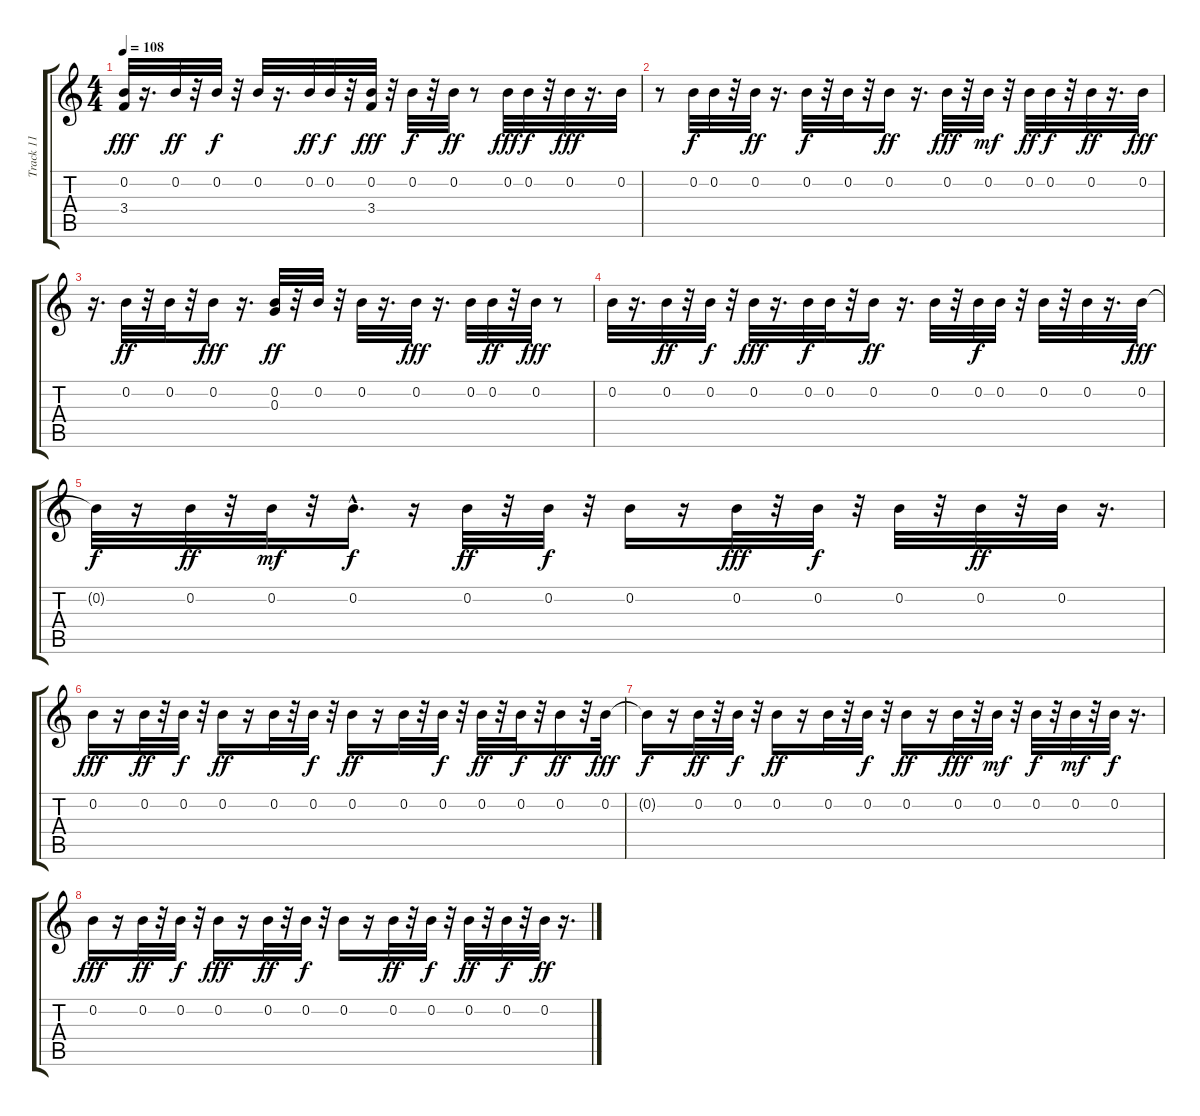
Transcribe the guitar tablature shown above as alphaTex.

\track ("Track 11" "Track 11") {instrument acousticguitarnylon}
\staff {score tabs}
\tuning (E4 B3 G3 D3 A2 E2) {hide}
\ts (4 4)
\tempo 108
\clef g2
\ks c
(0.2 3.4).32{dy fff} r.16{d} 0.2.32{dy ff} r.32 0.2.32{dy f} r.32 0.2.32 r.16{d} 0.2.32{dy ff} 0.2.32{dy f} r.32 (0.2 3.4).32{dy fff} r.32 0.2.32{dy f} r.32 0.2.32{dy ff} r.8 0.2.32{dy fff} 0.2.32{dy f} r.32 0.2.32{dy fff} r.16{d} 0.2.32 |
r.8 0.2.32{dy f} 0.2.32 r.32 0.2.32{dy ff} r.16{d} 0.2.32{dy f} r.32 0.2.32 r.32 0.2.16{dy ff} r.16{d} 0.2.32{dy fff} r.32 0.2.32{dy mf} r.32 0.2.32{dy ff} 0.2.32{dy f} r.32 0.2.32{dy ff} r.16{d} 0.2.32{dy fff} |
r.16{d} 0.2.32{dy ff} r.32 0.2.32 r.32 0.2.16{dy fff} r.16{d} (0.2 0.3).32{dy ff} r.32 0.2.32 r.32 0.2.32 r.16{d} 0.2.32{dy fff} r.16{d} 0.2.32 0.2.32{dy ff} r.32 0.2.32{dy fff} r.8 |
0.2.32 r.16{d} 0.2.32{dy ff} r.32 0.2.32{dy f} r.32 0.2.32{dy fff} r.16{d} 0.2.32{dy f} 0.2.32 r.32 0.2.16{dy ff} r.16{d} 0.2.32 r.32 0.2.32{dy f} 0.2.32 r.32 0.2.32 r.32 0.2.32 r.16{d} 0.2.32{dy fff} |
0.2{t}.32{dy f} r.16 0.2.32{dy ff} r.32 0.2.32{dy mf} r.32 0.2{hac}.16{d dy f} r.16 0.2.32{dy ff} r.32 0.2.32{dy f} r.32 0.2.16 r.16 0.2.32{dy fff} r.32 0.2.32{dy f} r.32 0.2.32 r.32 0.2.32{dy ff} r.32 0.2.32 r.16{d} |
0.2.16{dy fff} r.16 0.2.32{dy ff} r.32 0.2.32{dy f} r.32 0.2.16{dy ff} r.16 0.2.32 r.32 0.2.32{dy f} r.32 0.2.16{dy ff} r.16 0.2.32 r.32 0.2.32{dy f} r.32 0.2.32{dy ff} r.32 0.2.32{dy f} r.32 0.2.16{dy ff} r.32 0.2.32{dy fff} |
0.2{t}.16{dy f} r.16 0.2.32{dy ff} r.32 0.2.32{dy f} r.32 0.2.16{dy ff} r.16 0.2.32 r.32 0.2.32{dy f} r.32 0.2.16{dy ff} r.16 0.2.32{dy fff} r.32 0.2.32{dy mf} r.32 0.2.32{dy f} r.32 0.2.32{dy mf} r.32 0.2.32{dy f} r.16{d} |
0.2.16{dy fff} r.16 0.2.32{dy ff} r.32 0.2.32{dy f} r.32 0.2.16{dy fff} r.16 0.2.32{dy ff} r.32 0.2.32{dy f} r.32 0.2.16 r.16 0.2.32{dy ff} r.32 0.2.32{dy f} r.32 0.2.32{dy ff} r.32 0.2.32{dy f} r.32 0.2.32{dy ff} r.16{d}
